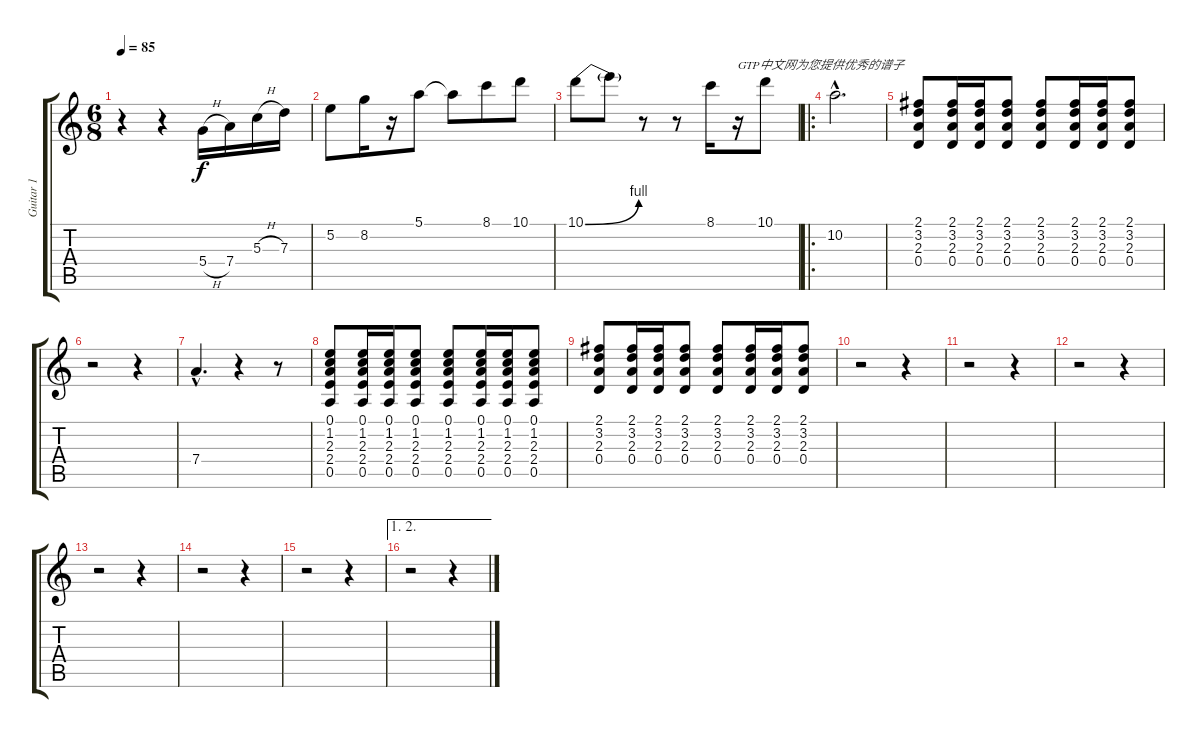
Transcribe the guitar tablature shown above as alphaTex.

\track ("Guitar 1" "Guitar 1") {instrument overdrivenguitar}
\staff {score tabs}
\tuning (E4 B3 G3 D3 A2 E2) {hide}
\ts (6 8)
\tempo 85
\clef g2
\ks c
r.4{dy f instrument overdrivenguitar} r.4 5.4{h}.16{volume 16} 7.4.16 5.3{h}.16 7.3.16 |
5.2.8 8.2.16 r.16 5.1.8 5.1{t}.8 8.1.8 10.1.8 |
10.1{be (bend 0 0 60 4)}.8 10.1{t}.8 r.8 r.8 8.1.16 r.16{txt "GTP中文网为您提供优秀的谱子"} 10.1.8 |
\ro
10.2{hac}.2{d volume 16} |
(2.1 3.2 2.3 0.4).8{volume 8} (2.1 3.2 2.3 0.4).16 (2.1 3.2 2.3 0.4).16 (2.1 3.2 2.3 0.4).8 (2.1 3.2 2.3 0.4).8 (2.1 3.2 2.3 0.4).16 (2.1 3.2 2.3 0.4).16 (2.1 3.2 2.3 0.4).8 |
r.2 r.4 |
7.4{hac}.4{d} r.4 r.8 |
(0.1 1.2 2.3 2.4 0.5).8 (0.1 1.2 2.3 2.4 0.5).16 (0.1 1.2 2.3 2.4 0.5).16 (0.1 1.2 2.3 2.4 0.5).8 (0.1 1.2 2.3 2.4 0.5).8 (0.1 1.2 2.3 2.4 0.5).16 (0.1 1.2 2.3 2.4 0.5).16 (0.1 1.2 2.3 2.4 0.5).8 |
(2.1 3.2 2.3 0.4).8 (2.1 3.2 2.3 0.4).16 (2.1 3.2 2.3 0.4).16 (2.1 3.2 2.3 0.4).8 (2.1 3.2 2.3 0.4).8 (2.1 3.2 2.3 0.4).16 (2.1 3.2 2.3 0.4).16 (2.1 3.2 2.3 0.4).8 |
r.2 r.4 |
r.2 r.4 |
r.2 r.4 |
r.2 r.4 |
r.2 r.4 |
r.2 r.4 |
\ae (1 2)
r.2 r.4
